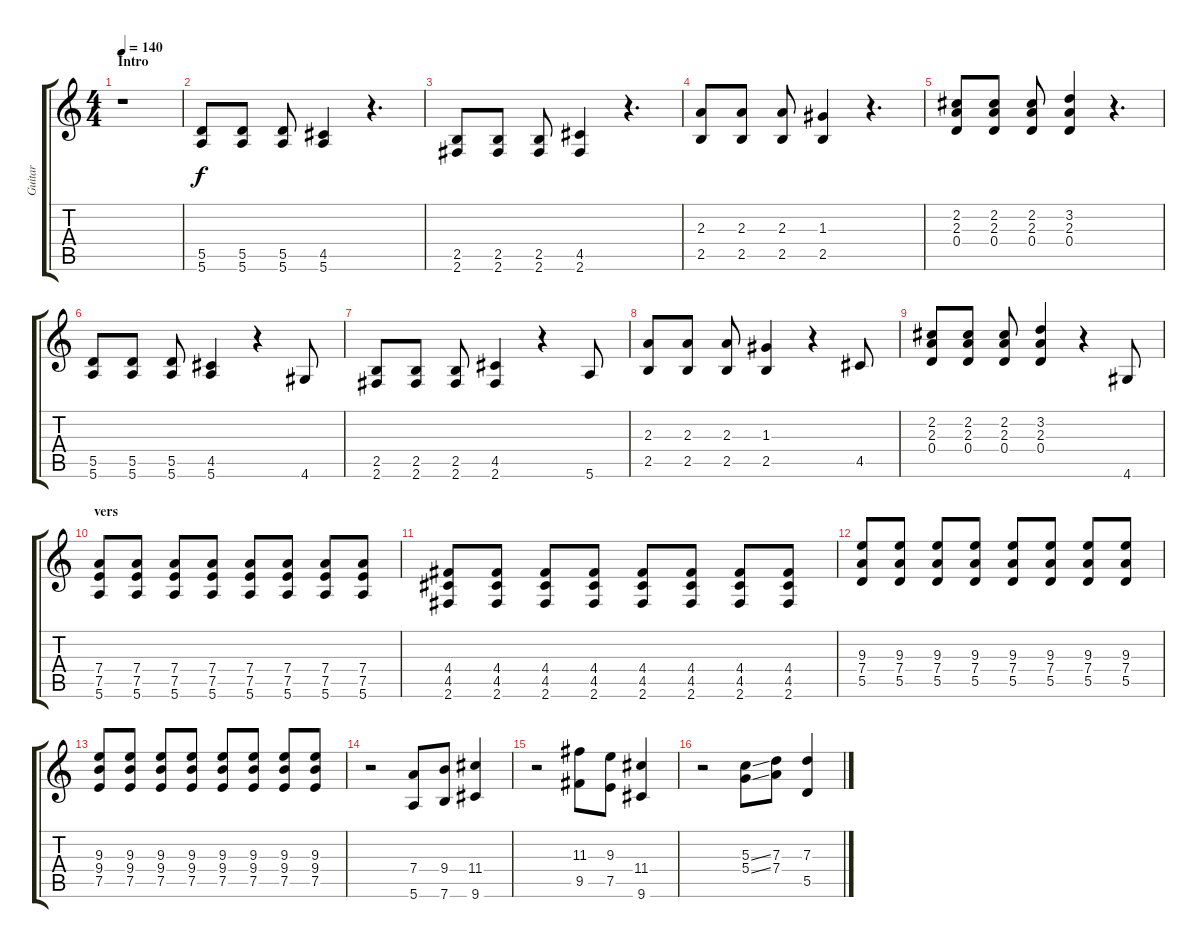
\track ("Guitar" "Guitar") {instrument overdrivenguitar}
\staff {score tabs}
\tuning (E4 B3 G3 D3 A2 E2) {hide}
\ts (4 4)
\section ("" "Intro")
\tempo 140
\clef g2
\ks c
r.1{dy f instrument overdrivenguitar} |
(5.5 5.6).8 (5.5 5.6).8 (5.5 5.6).8 (4.5 5.6).4 r.4{d} |
(2.5 2.6).8 (2.5 2.6).8 (2.5 2.6).8 (4.5 2.6).4 r.4{d} |
(2.3 2.5).8 (2.3 2.5).8 (2.3 2.5).8 (1.3 2.5).4 r.4{d} |
(2.2 2.3 0.4).8 (2.2 2.3 0.4).8 (2.2 2.3 0.4).8 (3.2 2.3 0.4).4 r.4{d} |
(5.5 5.6).8 (5.5 5.6).8 (5.5 5.6).8 (4.5 5.6).4 r.4 4.6.8 |
(2.5 2.6).8 (2.5 2.6).8 (2.5 2.6).8 (4.5 2.6).4 r.4 5.6.8 |
(2.3 2.5).8 (2.3 2.5).8 (2.3 2.5).8 (1.3 2.5).4 r.4 4.5.8 |
(2.2 2.3 0.4).8 (2.2 2.3 0.4).8 (2.2 2.3 0.4).8 (3.2 2.3 0.4).4 r.4 4.6.8 |
\section ("" "vers")
(7.4 7.5 5.6).8 (7.4 7.5 5.6).8 (7.4 7.5 5.6).8 (7.4 7.5 5.6).8 (7.4 7.5 5.6).8 (7.4 7.5 5.6).8 (7.4 7.5 5.6).8 (7.4 7.5 5.6).8 |
(4.4 4.5 2.6).8 (4.4 4.5 2.6).8 (4.4 4.5 2.6).8 (4.4 4.5 2.6).8 (4.4 4.5 2.6).8 (4.4 4.5 2.6).8 (4.4 4.5 2.6).8 (4.4 4.5 2.6).8 |
(9.3 7.4 5.5).8 (9.3 7.4 5.5).8 (9.3 7.4 5.5).8 (9.3 7.4 5.5).8 (9.3 7.4 5.5).8 (9.3 7.4 5.5).8 (9.3 7.4 5.5).8 (9.3 7.4 5.5).8 |
(9.3 9.4 7.5).8 (9.3 9.4 7.5).8 (9.3 9.4 7.5).8 (9.3 9.4 7.5).8 (9.3 9.4 7.5).8 (9.3 9.4 7.5).8 (9.3 9.4 7.5).8 (9.3 9.4 7.5).8 |
r.2 (7.4 5.6).8 (9.4 7.6).8 (11.4 9.6).4 |
r.2 (11.3 9.5).8 (9.3 7.5).8 (11.4 9.6).4 |
r.2 (5.3{ss} 5.4{ss}).8 (7.3 7.4).8 (7.3 5.5).4
